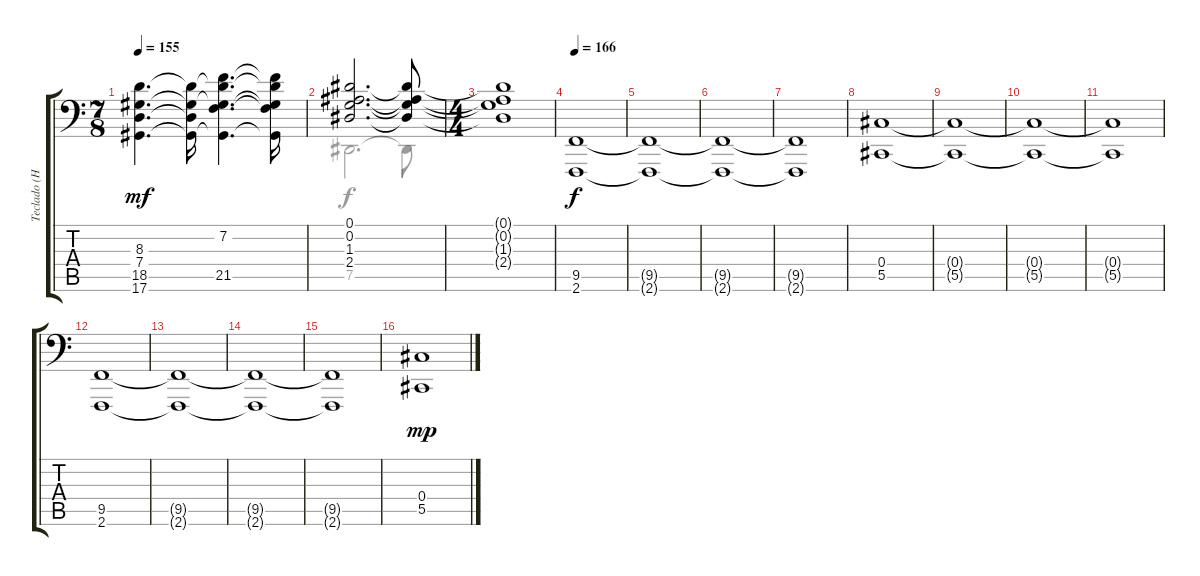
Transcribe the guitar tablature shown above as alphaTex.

\track ("Teclado (Hugo Bistolfi)" "Teclado (H") {instrument stringensemble1}
\staff {score tabs}
\tuning (Eb4 Bb3 Gb3 Db3 Ab1 Eb1) {hide}
\voice
\ts (7 8)
\tempo 155
\clef f4
\ks c
(8.3 7.4 18.5 17.6).4{d dy mf} (8.3{t} 7.4{t} 18.5{t} 17.6{t}).16 (7.2 8.3{t} 7.4{t} 21.5 17.6{t}).4{d} (7.2{t} 8.3{t} 7.4{t} 21.5{t} 17.6{t}).16 |
(0.1 0.2 1.3 2.4).2{d} (0.1{t} 0.2{t} 1.3{t} 2.4{t}).8 |
\ts (4 4)
(0.1{t} 0.2{t} 1.3{t} 2.4{t}).1 |
\tempo 166
(9.5 2.6).1{dy f} |
(9.5{t} 2.6{t}).1 |
(9.5{t} 2.6{t}).1 |
(9.5{t} 2.6{t}).1 |
(0.4 5.5).1 |
(0.4{t} 5.5{t}).1 |
(0.4{t} 5.5{t}).1 |
(0.4{t} 5.5{t}).1 |
(9.5 2.6).1 |
(9.5{t} 2.6{t}).1 |
(9.5{t} 2.6{t}).1 |
(9.5{t} 2.6{t}).1 |
(0.4 5.5).1{dy mp}
\voice
\clef f4
\ottava regular
\simile none
\ks c
|
7.5.2{d dy f} 7.5{t}.8 |
|
|
|
|
|
|
|
|
|
|
|
|
|
